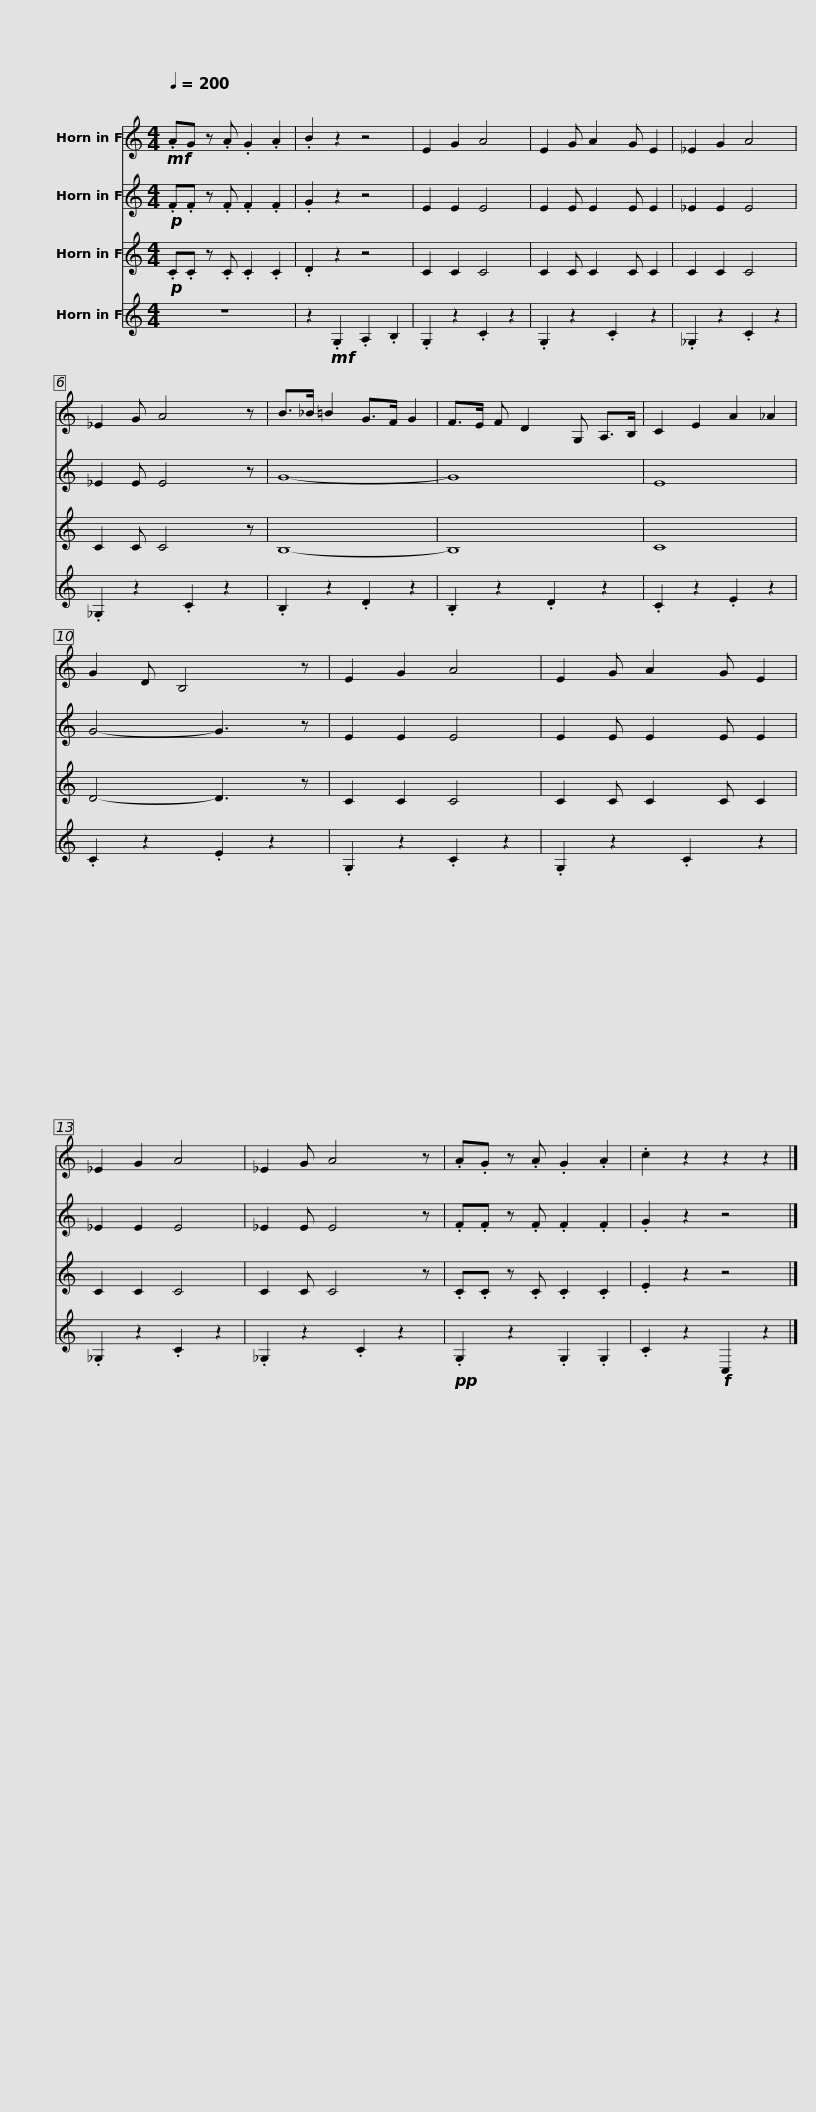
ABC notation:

X:1
%%score 1 2 3 4
L:1/8
Q:1/4=200
M:4/4
I:linebreak $
K:none
V:1 treble transpose=-7
V:2 treble transpose=-7
V:3 treble transpose=-7
V:4 treble transpose=-7
V:1
[K:C]!mf! .A.G z .A .G2 .A2 | .B2 z2 z4 | E2 G2 A4 |$ E2 G A2 G E2 | _E2 G2 A4 | %5
 _E2 G A4 z | B>_B =B2 G>F G2 | F>E F D2 G, A,>B, | C2 E2 A2 _A2 |$ G2 D B,4 z | %10
 E2 G2 A4 | E2 G A2 G E2 | _E2 G2 A4 | _E2 G A4 z | .A.G z .A .G2 .A2 |$ %15
 .c2 z2 z2 z2 |] %16
V:2
[K:C]!p! .F.F z .F .F2 .F2 | .G2 z2 z4 | E2 E2 E4 |$ E2 E E2 E E2 | _E2 E2 E4 | %5
 _E2 E E4 z | G8- | G8 | E8 |$ G4- G3 z | %10
 E2 E2 E4 | E2 E E2 E E2 | _E2 E2 E4 | _E2 E E4 z | .F.F z .F .F2 .F2 |$ %15
 .G2 z2 z4 |] %16
V:3
[K:C]!p! .C.C z .C .C2 .C2 | .D2 z2 z4 | C2 C2 C4 |$ C2 C C2 C C2 | C2 C2 C4 | %5
 C2 C C4 z | B,8- | B,8 | C8 |$ D4- D3 z | %10
 C2 C2 C4 | C2 C C2 C C2 | C2 C2 C4 | C2 C C4 z | .C.C z .C .C2 .C2 |$ %15
 .E2 z2 z4 |] %16
V:4
[K:C] z8 | z2!mf! .G,2 .A,2 .B,2 | .G,2 z2 .C2 z2 |$ .G,2 z2 .C2 z2 | ._G,2 z2 .C2 z2 | %5
 ._G,2 z2 .C2 z2 | .B,2 z2 .D2 z2 | .B,2 z2 .D2 z2 | .C2 z2 .E2 z2 |$ .C2 z2 .E2 z2 | %10
 .G,2 z2 .C2 z2 | .G,2 z2 .C2 z2 | ._G,2 z2 .C2 z2 | ._G,2 z2 .C2 z2 |!pp! .G,2 z2 .G,2 .G,2 |$ %15
 .C2 z2!f! C,2 z2 |] %16
